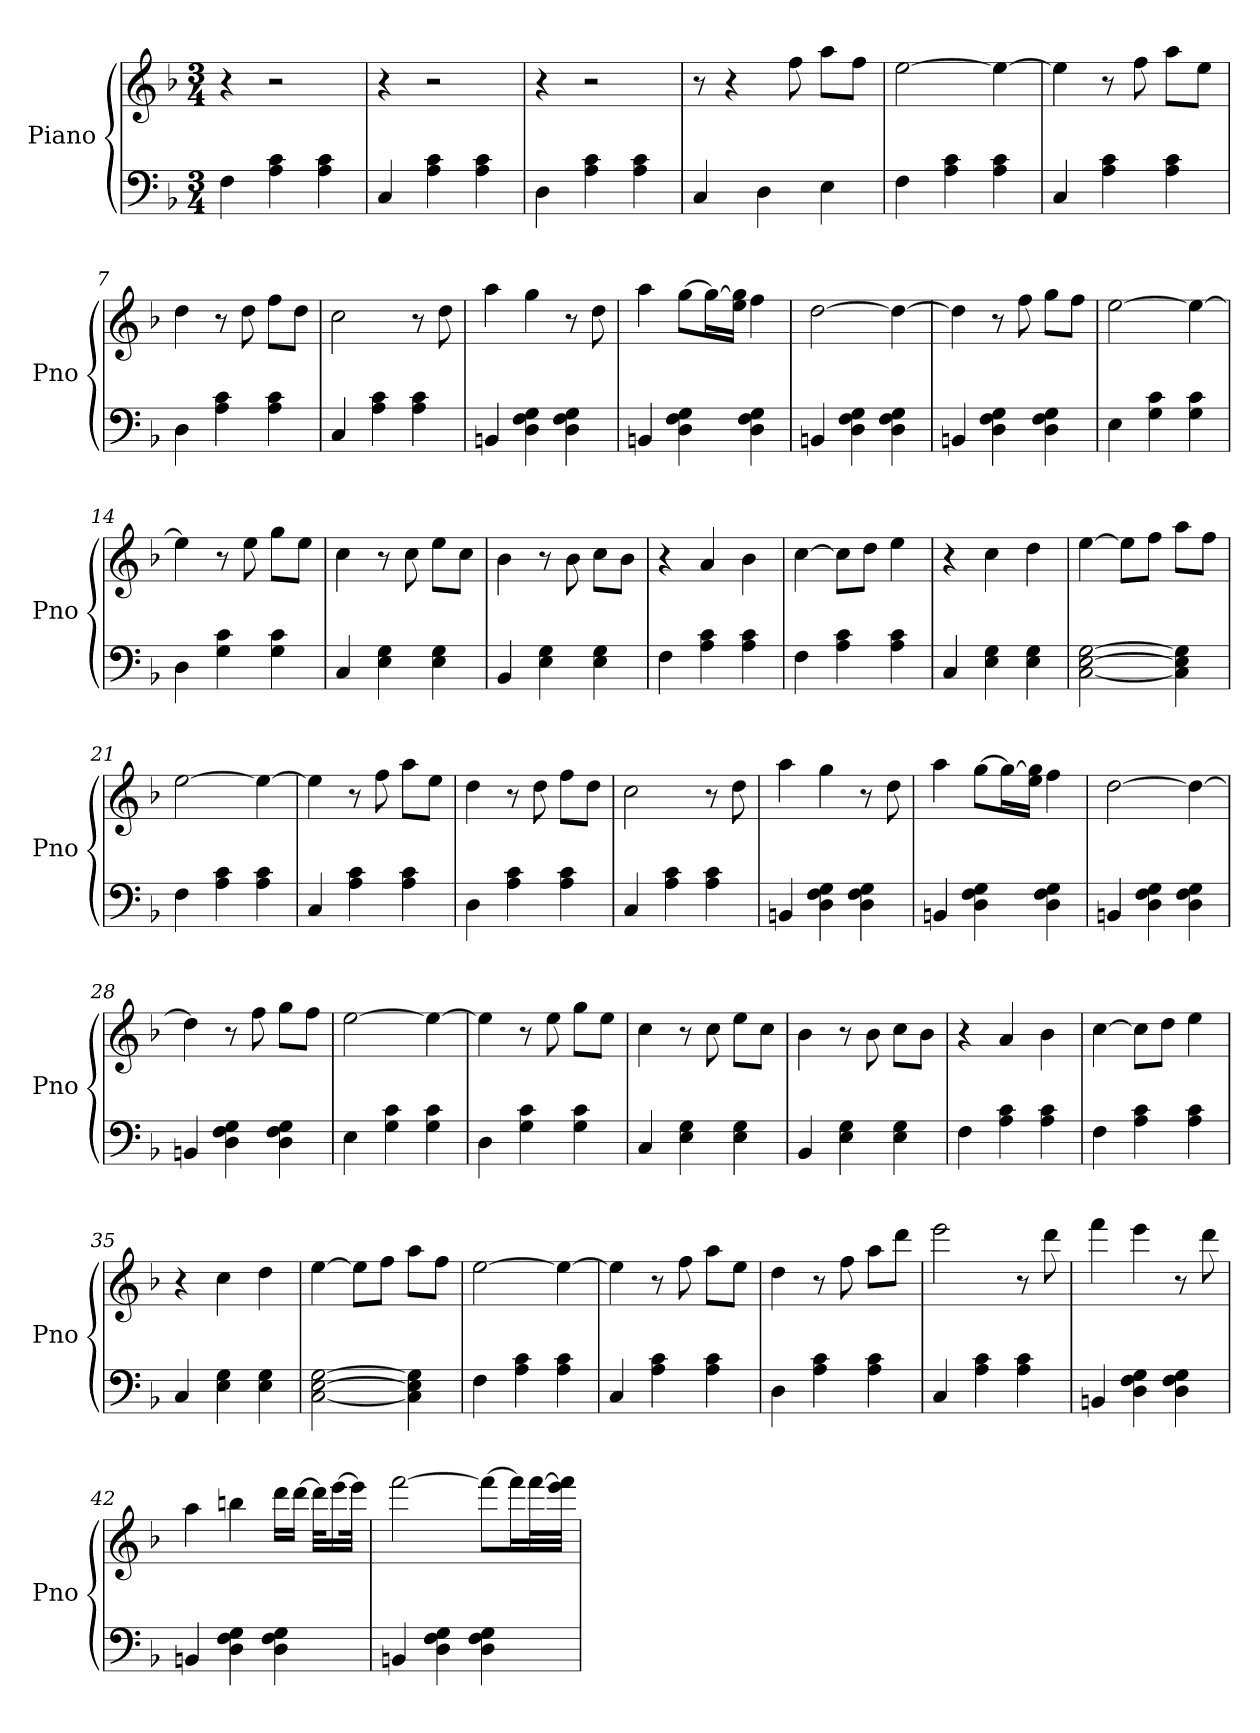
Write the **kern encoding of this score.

**kern	**kern
*part1	*part1
*staff2	*staff1
*I"Piano	*
*I'Pno	*
*clefF4	*clefG2
*k[b-]	*k[b-]
*F:	*F:
*M3/4	*M3/4
=1	=1
4F\	4r
4A\ 4c\	2r
4A\ 4c\	.
=2	=2
4C/	4r
4A\ 4c\	2r
4A\ 4c\	.
=3	=3
4D\	4r
4A\ 4c\	2r
4A\ 4c\	.
=4	=4
4C/	8r
.	4r
4D\	.
.	8ff\
4E\	8aa\L
.	8ff\J
=5	=5
4F\	[2ee\
4A\ 4c\	.
4A\ 4c\	4ee\_
=6	=6
4C/	4ee\]
4A\ 4c\	8r
.	8ff\
4A\ 4c\	8aa\L
.	8ee\J
=7	=7
4D\	4dd\
4A\ 4c\	8r
.	8dd\
4A\ 4c\	8ff\L
.	8dd\J
=8	=8
4C/	2cc\
4A\ 4c\	.
4A\ 4c\	8r
.	8dd\
=9	=9
4BBn/	4aa\
4D\ 4F\ 4G\	4gg\
4D\ 4F\ 4G\	8r
.	8dd\
!!LO:LB:g=z
=10	=10
4BBn/	4aa\
4D\ 4F\ 4G\	[8gg\L
.	16gg\L_
.	16ee\ 16gg\]JJ
4D\ 4F\ 4G\	4ff\
=11	=11
4BBn/	[2dd\
4D\ 4F\ 4G\	.
4D\ 4F\ 4G\	4dd\_
=12	=12
4BBn/	4dd\]
4D\ 4F\ 4G\	8r
.	8ff\
4D\ 4F\ 4G\	8gg\L
.	8ff\J
=13	=13
4E\	[2ee\
4G\ 4c\	.
4G\ 4c\	4ee\_
=14	=14
4D\	4ee\]
4G\ 4c\	8r
.	8ee\
4G\ 4c\	8gg\L
.	8ee\J
=15	=15
4C/	4cc\
4E\ 4G\	8r
.	8cc\
4E\ 4G\	8ee\L
.	8cc\J
=16	=16
4BB-/	4b-\
4E\ 4G\	8r
.	8b-\
4E\ 4G\	8cc\L
.	8b-\J
=17	=17
4F\	4r
4A\ 4c\	4a/
4A\ 4c\	4b-\
!!LO:LB:g=z
=18	=18
4F\	[4cc\
4A\ 4c\	8cc\L]
.	8dd\J
4A\ 4c\	4ee\
=19	=19
4C/	4r
4E\ 4G\	4cc\
4E\ 4G\	4dd\
=20	=20
[2C\ [2E\ [2G\	[4ee\
.	8ee\L]
.	8ff\J
4C\] 4E\] 4G\]	8aa\L
.	8ff\J
=21	=21
4F\	[2ee\
4A\ 4c\	.
4A\ 4c\	4ee\_
=22	=22
4C/	4ee\]
4A\ 4c\	8r
.	8ff\
4A\ 4c\	8aa\L
.	8ee\J
=23	=23
4D\	4dd\
4A\ 4c\	8r
.	8dd\
4A\ 4c\	8ff\L
.	8dd\J
=24	=24
4C/	2cc\
4A\ 4c\	.
4A\ 4c\	8r
.	8dd\
=25	=25
4BBn/	4aa\
4D\ 4F\ 4G\	4gg\
4D\ 4F\ 4G\	8r
.	8dd\
!!LO:LB:g=z
=26	=26
4BBn/	4aa\
4D\ 4F\ 4G\	[8gg\L
.	16gg\L_
.	16ee\ 16gg\]JJ
4D\ 4F\ 4G\	4ff\
=27	=27
4BBn/	[2dd\
4D\ 4F\ 4G\	.
4D\ 4F\ 4G\	4dd\_
=28	=28
4BBn/	4dd\]
4D\ 4F\ 4G\	8r
.	8ff\
4D\ 4F\ 4G\	8gg\L
.	8ff\J
=29	=29
4E\	[2ee\
4G\ 4c\	.
4G\ 4c\	4ee\_
=30	=30
4D\	4ee\]
4G\ 4c\	8r
.	8ee\
4G\ 4c\	8gg\L
.	8ee\J
=31	=31
4C/	4cc\
4E\ 4G\	8r
.	8cc\
4E\ 4G\	8ee\L
.	8cc\J
=32	=32
4BB-/	4b-\
4E\ 4G\	8r
.	8b-\
4E\ 4G\	8cc\L
.	8b-\J
=33	=33
4F\	4r
4A\ 4c\	4a/
4A\ 4c\	4b-\
!!LO:LB:g=z
=34	=34
4F\	[4cc\
4A\ 4c\	8cc\L]
.	8dd\J
4A\ 4c\	4ee\
=35	=35
4C/	4r
4E\ 4G\	4cc\
4E\ 4G\	4dd\
=36	=36
[2C\ [2E\ [2G\	[4ee\
.	8ee\L]
.	8ff\J
4C\] 4E\] 4G\]	8aa\L
.	8ff\J
=37	=37
4F\	[2ee\
4A\ 4c\	.
4A\ 4c\	4ee\_
=38	=38
4C/	4ee\]
4A\ 4c\	8r
.	8ff\
4A\ 4c\	8aa\L
.	8ee\J
=39	=39
4D\	4dd\
4A\ 4c\	8r
.	8ff\
4A\ 4c\	8aa\L
.	8ddd\J
=40	=40
4C/	2eee\
4A\ 4c\	.
4A\ 4c\	8r
.	8ddd\
=41	=41
4BBn/	4fff\
4D\ 4F\ 4G\	4eee\
4D\ 4F\ 4G\	8r
.	8ddd\
!!LO:PB:g=z
=42	=42
4BBn/	4aa\
4D\ 4F\ 4G\	4bbn\
4D\ 4F\ 4G\	16ddd\LL
.	[16ddd\JJ
.	32ddd\KLL]
.	[16eee\
.	32eee\JJk]
=43	=43
4BBn/	[2fff\
4D\ 4F\ 4G\	.
4D\ 4F\ 4G\	8fff\L_
.	16fff\L]
.	[32fff\L
.	32eee\ 32fff\]JJJ
=	=
*-	*-
